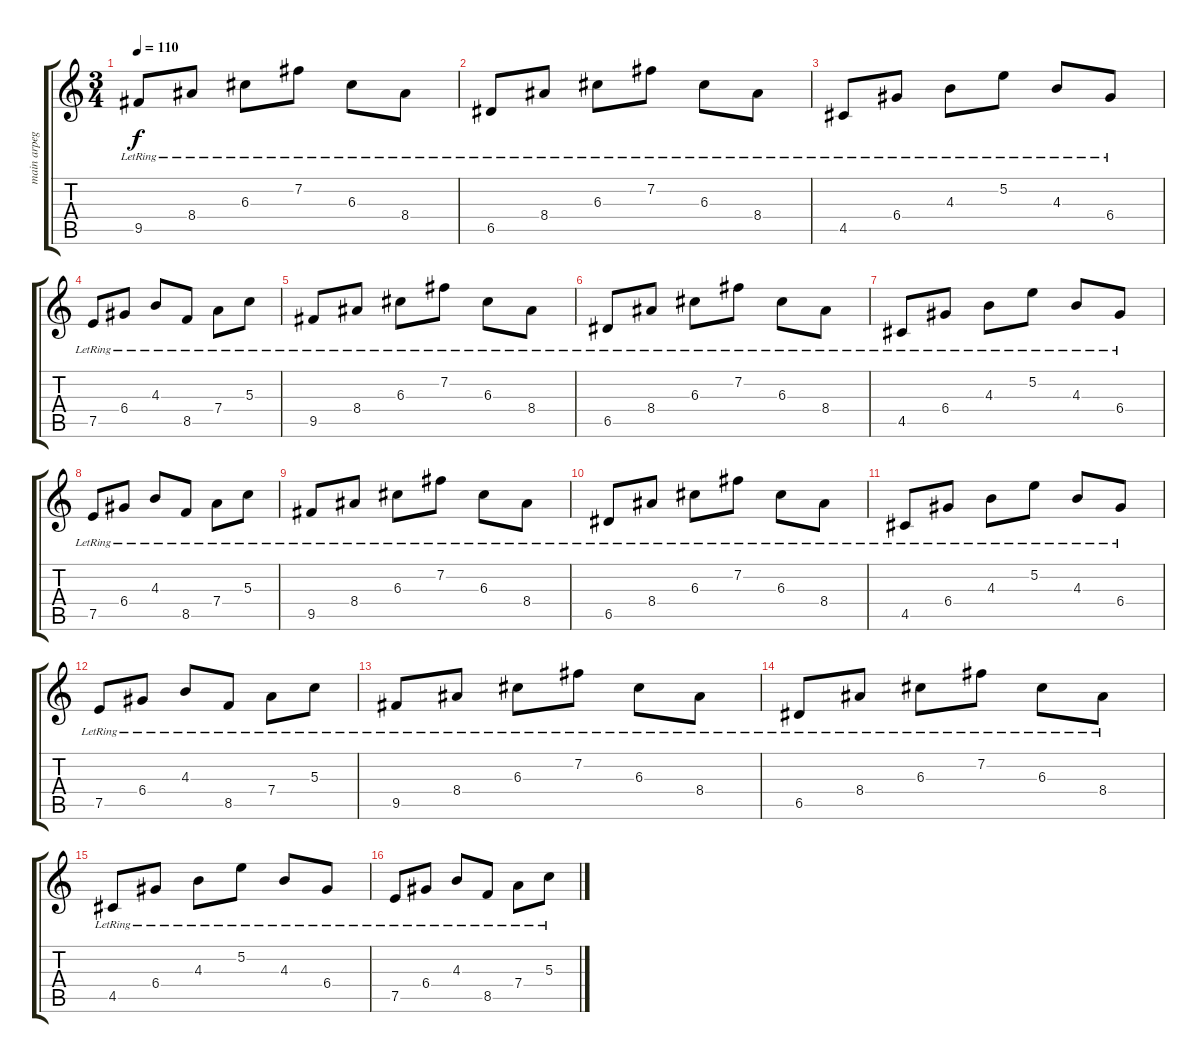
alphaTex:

\track ("main arpeggio" "main arpeg") {instrument acousticguitarnylon}
\staff {score tabs}
\tuning (E4 B3 G3 D3 A2 E2) {hide}
\ts (3 4)
\tempo 110
\clef g2
\ks c
9.5{lr}.8{dy f} 8.4{lr}.8 6.3{lr}.8 7.2{lr}.8 6.3{lr}.8 8.4{lr}.8 |
6.5{lr}.8 8.4{lr}.8 6.3{lr}.8 7.2{lr}.8 6.3{lr}.8 8.4{lr}.8 |
4.5{lr}.8 6.4{lr}.8 4.3{lr}.8 5.2{lr}.8 4.3{lr}.8 6.4{lr}.8 |
7.5{lr}.8 6.4{lr}.8 4.3{lr}.8 8.5{lr}.8 7.4{lr}.8 5.3{lr}.8 |
9.5{lr}.8 8.4{lr}.8 6.3{lr}.8 7.2{lr}.8 6.3{lr}.8 8.4{lr}.8 |
6.5{lr}.8 8.4{lr}.8 6.3{lr}.8 7.2{lr}.8 6.3{lr}.8 8.4{lr}.8 |
4.5{lr}.8 6.4{lr}.8 4.3{lr}.8 5.2{lr}.8 4.3{lr}.8 6.4{lr}.8 |
7.5{lr}.8 6.4{lr}.8 4.3{lr}.8 8.5{lr}.8 7.4{lr}.8 5.3{lr}.8 |
9.5{lr}.8 8.4{lr}.8 6.3{lr}.8 7.2{lr}.8 6.3{lr}.8 8.4{lr}.8 |
6.5{lr}.8 8.4{lr}.8 6.3{lr}.8 7.2{lr}.8 6.3{lr}.8 8.4{lr}.8 |
4.5{lr}.8 6.4{lr}.8 4.3{lr}.8 5.2{lr}.8 4.3{lr}.8 6.4{lr}.8 |
7.5{lr}.8 6.4{lr}.8 4.3{lr}.8 8.5{lr}.8 7.4{lr}.8 5.3{lr}.8 |
9.5{lr}.8 8.4{lr}.8 6.3{lr}.8 7.2{lr}.8 6.3{lr}.8 8.4{lr}.8 |
6.5{lr}.8 8.4{lr}.8 6.3{lr}.8 7.2{lr}.8 6.3{lr}.8 8.4{lr}.8 |
4.5{lr}.8 6.4{lr}.8 4.3{lr}.8 5.2{lr}.8 4.3{lr}.8 6.4{lr}.8 |
7.5{lr}.8 6.4{lr}.8 4.3{lr}.8 8.5{lr}.8 7.4{lr}.8 5.3{lr}.8
